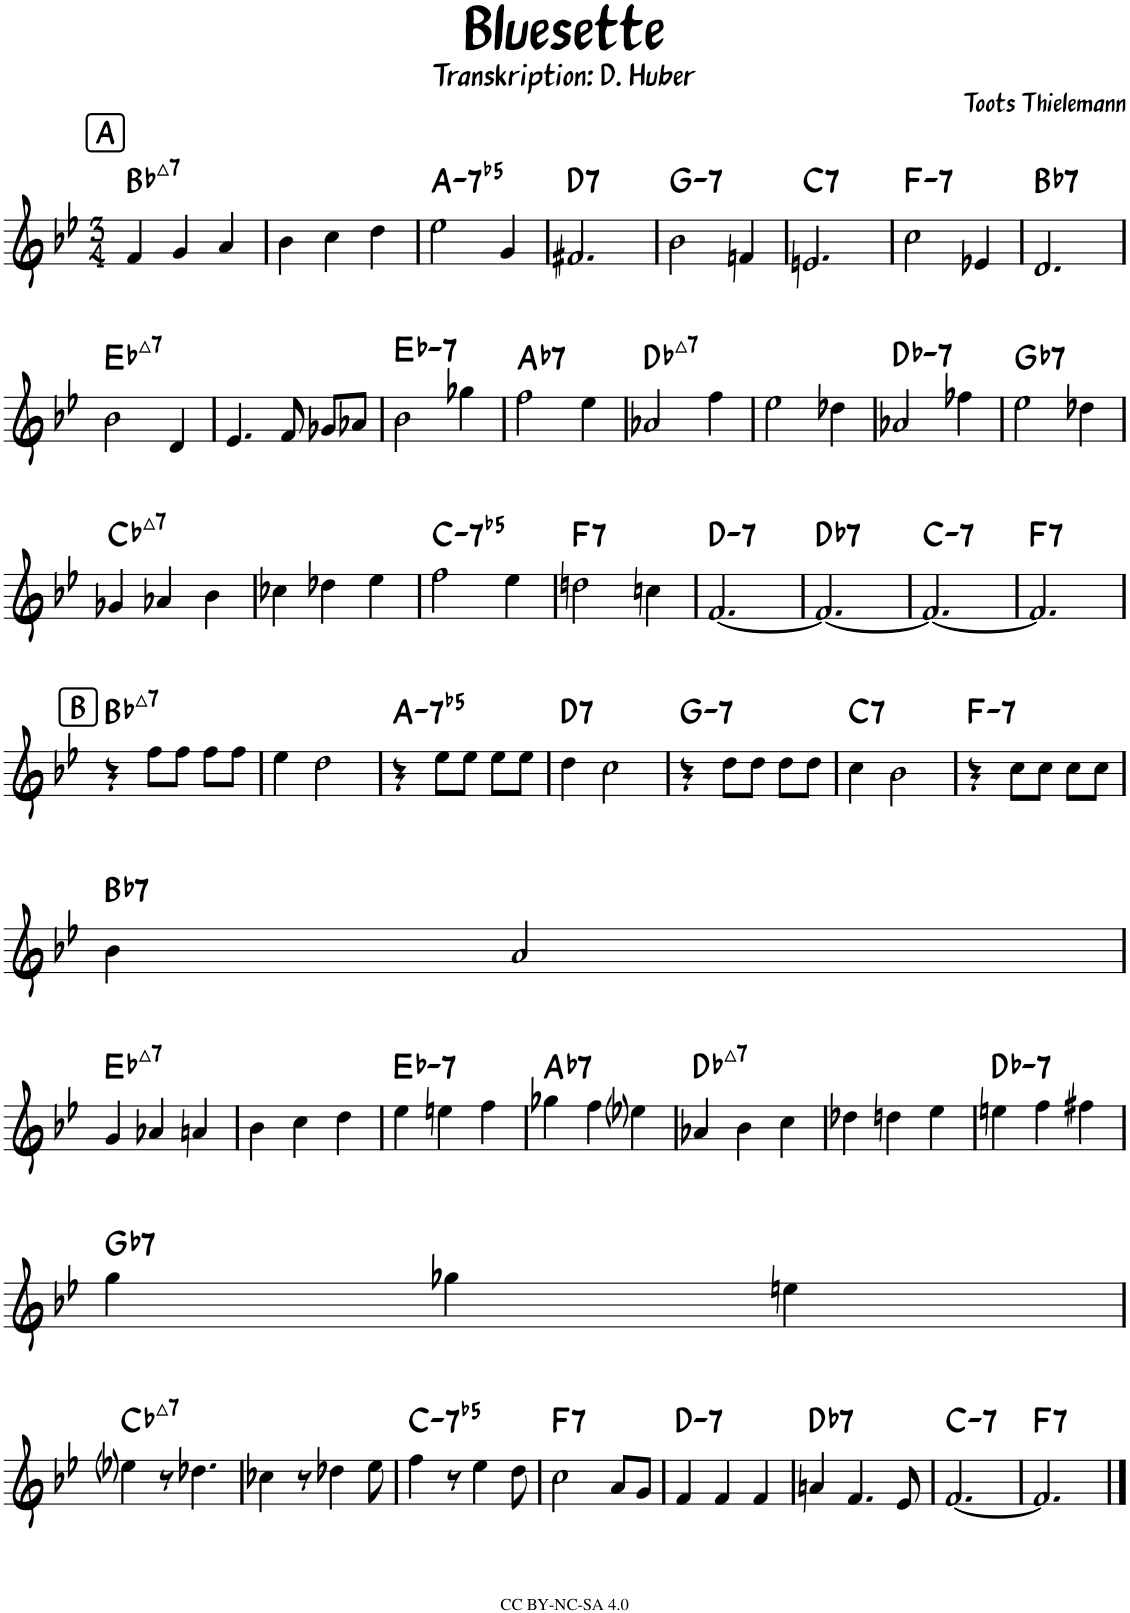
**kern	**harte
*part1	*part1
*staff1	*
*I"Piano	*
*I'Pno.	*
*clefG2	*
*k[b-e-]	*
*M3/4	*
!!LO:REH:place=s1:a:B:rj:fs=14:t=A
=1	=1
!	!LO:H:kt=▵
4f/	.
4g/	.
4a/	.
=2	=2
4b-\	.
4cc\	.
4dd\	.
=3	=3
!	!LO:H:kt=-7b5
2ee-\	A:hdim7
4g/	.
=4	=4
!	!LO:H:kt=7
2.f#X/	D:7
=5	=5
!	!LO:H:kt=7
2b-\	G:min7
4fn/	.
=6	=6
!	!LO:H:kt=7
2.en/	C:7
=7	=7
!	!LO:H:kt=7
2cc\	F:min7
4e-X/	.
=8	=8
!	!LO:H:kt=7
2.d/	Bb:7
!!LO:LB:g=z
=9	=9
!	!LO:H:kt=▵
2b-\	.
4d/	.
=10	=10
4.e-/	.
8f/	.
8g-X/L	.
8a-X/J	.
=11	=11
!	!LO:H:kt=7
2b-\	Eb:min7
4gg-X\	.
=12	=12
!	!LO:H:kt=7
2ff\	Ab:7
4ee-\	.
=13	=13
!	!LO:H:kt=▵
2a-X/	.
4ff\	.
=14	=14
2ee-\	.
4dd-X\	.
=15	=15
!	!LO:H:kt=7
2a-X/	Db:min7
4ff-X\	.
=16	=16
!	!LO:H:kt=7
2ee-\	Gb:7
4dd-X\	.
!!LO:LB:g=z
=17	=17
!	!LO:H:kt=▵
4g-X/	.
4a-X/	.
4b-\	.
=18	=18
4cc-X\	.
4dd-X\	.
4ee-\	.
=19	=19
!	!LO:H:kt=-7b5
2ff\	C:hdim7
4ee-\	.
=20	=20
!	!LO:H:kt=7
2ddn\	F:7
4ccn\	.
=21	=21
!	!LO:H:kt=7
[2.f/	D:min7
=22	=22
!	!LO:H:kt=7
2.f/_	Db:7
=23	=23
!	!LO:H:kt=7
2.f/_	C:min7
=24	=24
!	!LO:H:kt=7
2.f/]	F:7
!!LO:LB:g=z
!!LO:REH:place=s1:a:B:rj:fs=14:t=B
=25	=25
!	!LO:H:kt=▵
4r	.
8ff\L	.
8ff\J	.
8ff\L	.
8ff\J	.
=26	=26
4ee-\	.
2dd\	.
=27	=27
!	!LO:H:kt=-7b5
4r	A:hdim7
8ee-\L	.
8ee-\J	.
8ee-\L	.
8ee-\J	.
=28	=28
!	!LO:H:kt=7
4dd\	D:7
2cc\	.
=29	=29
!	!LO:H:kt=7
4r	G:min7
8dd\L	.
8dd\J	.
8dd\L	.
8dd\J	.
=30	=30
!	!LO:H:kt=7
4cc\	C:7
2b-\	.
=31	=31
!	!LO:H:kt=7
4r	F:min7
8cc\L	.
8cc\J	.
8cc\L	.
8cc\J	.
!!LO:LB:g=z
=32	=32
!	!LO:H:kt=7
4b-\	Bb:7
2a/	.
!!LO:LB:g=z
=33	=33
!	!LO:H:kt=▵
4g/	.
4a-X/	.
4an/	.
=34	=34
4b-\	.
4cc\	.
4dd\	.
=35	=35
!	!LO:H:kt=7
4ee-\	Eb:min7
4een\	.
4ff\	.
=36	=36
!	!LO:H:kt=7
4gg-X\	Ab:7
4ff\	.
4ee-i\	.
=37	=37
!	!LO:H:kt=▵
4a-X/	.
4b-\	.
4cc\	.
=38	=38
4dd-X\	.
4ddn\	.
4ee-\	.
=39	=39
!	!LO:H:kt=7
4een\	Db:min7
4ff\	.
4ff#X\	.
!!LO:LB:g=z
=40	=40
!	!LO:H:kt=7
4gg\	Gb:7
4gg-X\	.
4een\	.
!!LO:LB:g=z
=41	=41
!	!LO:H:kt=▵
4ee-i\	.
8r	.
4.dd-X\	.
=42	=42
4cc-X\	.
8r	.
4dd-X\	.
8ee-\	.
=43	=43
!	!LO:H:kt=-7b5
4ff\	C:hdim7
8r	.
4ee-\	.
8dd\	.
=44	=44
!	!LO:H:kt=7
2cc\	F:7
8a/L	.
8g/J	.
=45	=45
!	!LO:H:kt=7
4f/	D:min7
4f/	.
4f/	.
=46	=46
!	!LO:H:kt=7
4an/	Db:7
4.f/	.
8e-/	.
=47	=47
!	!LO:H:kt=7
[2.f/	C:min7
=48	=48
!	!LO:H:kt=7
2.f/]	F:7
==	==
*-	*-
